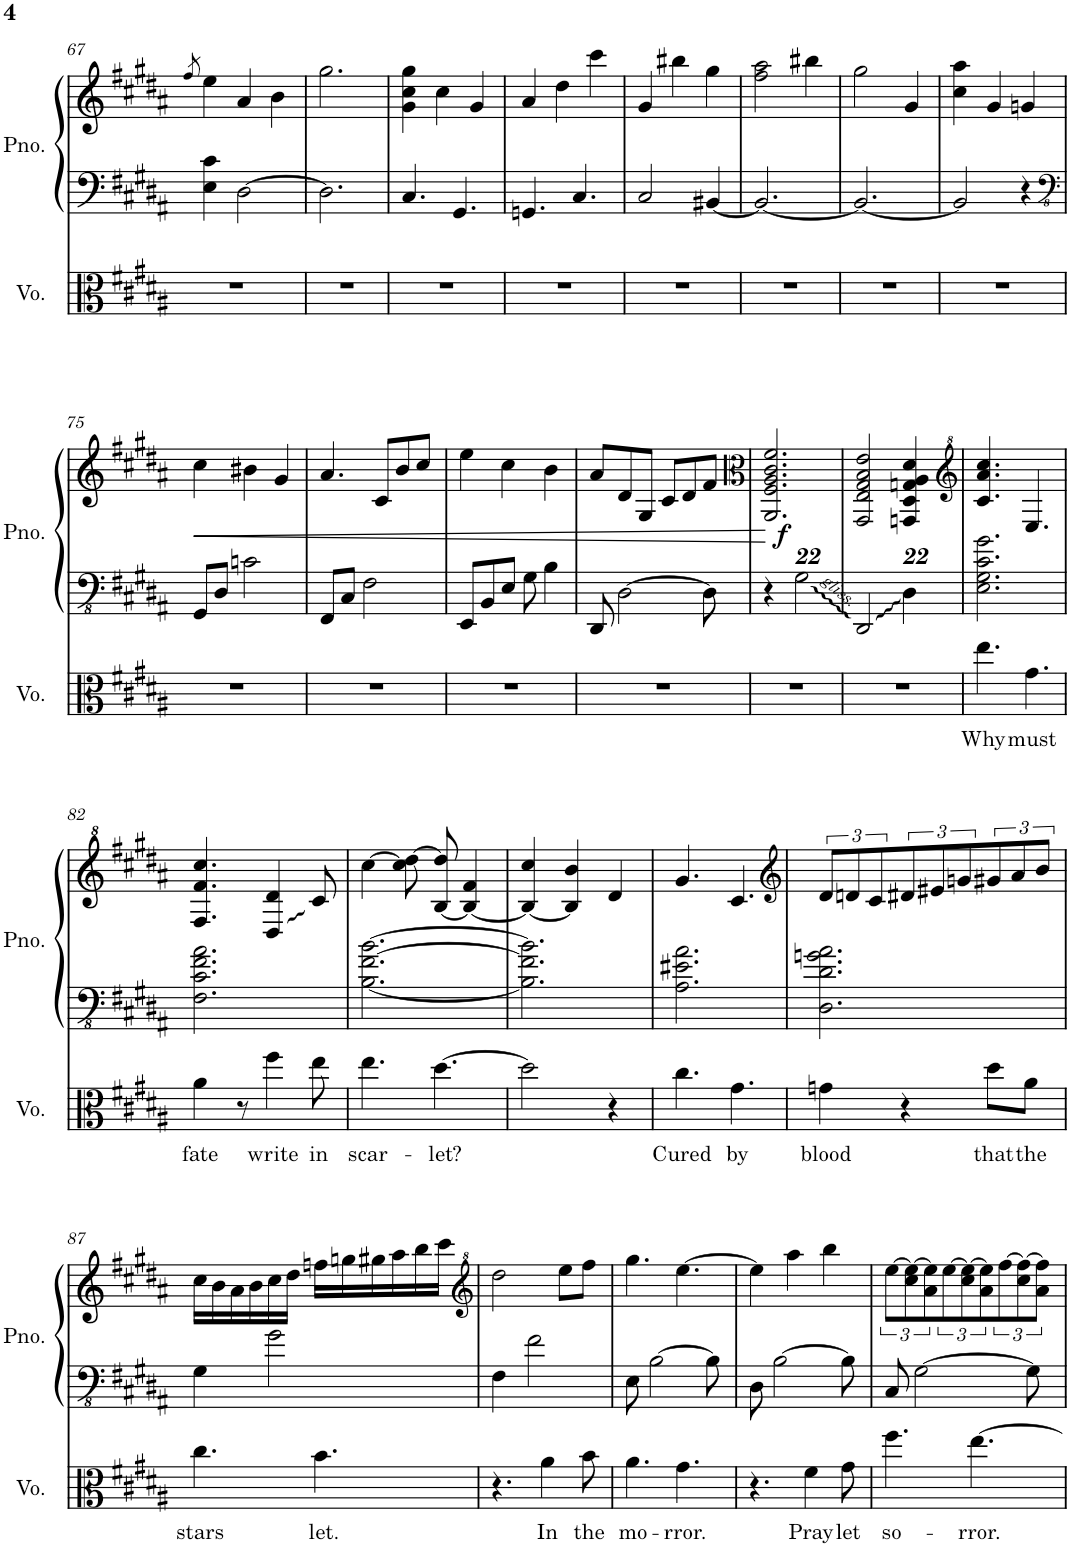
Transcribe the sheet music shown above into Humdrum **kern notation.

**kern	**text	**kern	**kern	**dynam
*part2	*part2	*part1	*part1	*part1
*staff3	*staff3	*staff2	*staff1	*staff1/2
*I"人声	*	*I"钢琴	*	*
!!LO:PB:g=z
*clefC3	*	*clefF4	*clefG2	*
*k[f#c#g#d#a#]	*	*k[f#c#g#d#a#]	*k[f#c#g#d#a#]	*
*M6/8	*	*M6/8	*M6/8	*
=67	=67	=67	=67	=67
.	.	.	8qff#/	.
2.r	.	4E\ 4c#\	4ee\	.
.	.	[2D#\	4a#/	.
.	.	.	4b\	.
=68	=68	=68	=68	=68
2.r	.	2.D#\]	2.gg#\	.
=69	=69	=69	=69	=69
2.r	.	4.C#/	4g#\ 4cc#\ 4gg#\	.
.	.	.	4cc#\	.
.	.	4.GG#/	.	.
.	.	.	4g#/	.
=70	=70	=70	=70	=70
2.r	.	4.GGn/	4a#/	.
.	.	.	4dd#\	.
.	.	4.C#/	.	.
.	.	.	4ccc#\	.
=71	=71	=71	=71	=71
2.r	.	2C#/	4g#/	.
.	.	.	4bb#X\	.
.	.	[4BB#X/	4gg#\	.
=72	=72	=72	=72	=72
2.r	.	2.BB#/_	2ff#\ 2aa#\	.
.	.	.	4bb#X\	.
=73	=73	=73	=73	=73
2.r	.	2.BB#/_	2gg#\	.
.	.	.	4g#/	.
=74	=74	=74	=74	=74
2.r	.	2BB#/]	4cc#\ 4aa#\	.
.	.	.	4g#/	.
.	.	4r	4gn/	.
!!LO:LB:g=z
=75	=75	=75	=75	=75
*	*	*clefFv4	*	*
!	!	!	!	!LO:HP:b
2.r	.	8GGG#/L	4cc#\	<
.	.	8DD#/J	.	.
.	.	2Cn\	4b#X\	.
.	.	.	4g#/	.
=76	=76	=76	=76	=76
2.r	.	8FFF#/L	4.a#/	.
.	.	8CC#/J	.	.
.	.	2FF#\	.	.
.	.	.	8c#/L	.
.	.	.	8b/	.
.	.	.	8cc#/J	.
=77	=77	=77	=77	=77
2.r	.	8EEE/L	4ee\	.
.	.	8BBB/	.	.
.	.	8EE/J	4cc#\	.
.	.	8GG#\	.	.
.	.	4BB\	4b\	.
=78	=78	=78	=78	=78
2.r	.	8DDD#/	8a#/L	.
.	.	[2DD#\	8d#/	.
.	.	.	8G#/J	.
.	.	.	8c#/L	.
.	.	.	8d#/	.
.	.	8DD#\]	8f#/J	.
=79	=79	=79	=79	=79
*	*	*	*clefC3	*
*	*	*	*^	*
2.r	.	4r	2.AA#/ 2.F#/ 2.A#/ 2.c#/ 2.f#/	8ryy	.
!	!	!	!	!	!LO:DY:b
.	.	.	.	2ryy	f
.	.	2GG#\	.	.	.
.	.	.	.	8ryy	.
.	.	.	.	.	[
*	*	*	*v	*v	*
=80	=80	=80	=80	=80
2.r	.	2DDD#/	2GG#/ 2E/ 2G#/ 2B/ 2e/	.
.	.	4DD#\	4GGn/ 4D#/ 4Gn/ 4A#/ 4d#/	.
=81	=81	=81	=81	=81
*	*	*	*clefG^2	*
!	!LO:LY:b	!	!	!
4.ee\	Why	2.EE\ 2.GG#\ 2.C#\ 2.G#\	4.cc#/ 4.aa#/ 4.ccc#/	.
!	!LO:LY:b	!	!	!
4.g#\	must	.	4.e/	.
!!LO:LB:g=z
=82	=82	=82	=82	=82
!	!LO:LY:b	!	!	!
4a#\	fate	2.FF#\ 2.C#\ 2.F#\ 2.A#\	4.f#/ 4.ff#/ 4.ccc#/	.
8r	.	.	.	.
!	!LO:LY:b	!	!	!
4ff#\	write	.	4d#/ 4dd#/	.
!	!LO:LY:b	!	!	!
8ee\	in	.	8cc#/	.
=83	=83	=83	=83	=83
!	!LO:LY:b	!	!	!
4.ee\	scar-	[2.BB\ [2.F#\ [2.B\	[4ccc#\	.
.	.	.	8ccc#\] [8ddd#\	.
!	!LO:LY:b	!	!	!
[4.dd#\	-let?	.	[8b/ 8ddd#/]	.
.	.	.	4b/_ 4ff#/	.
=84	=84	=84	=84	=84
2dd#\]	.	2.BB\] 2.F#\] 2.B\]	4b/_ 4ccc#/	.
.	.	.	4b/] 4bb/	.
4r	.	.	4dd#/	.
=85	=85	=85	=85	=85
!	!LO:LY:b	!	!	!
4.cc#\	Cured	2.AA#\ 2.E#X\ 2.A#\	4.gg#/	.
!	!LO:LY:b	!	!	!
4.g#\	by	.	4.cc#/	.
=86	=86	=86	=86	=86
*	*	*	*clefG2	*
!	!LO:LY:b	!	!	!
4gn\	blood	2.DD#\ 2.D#\ 2.Gn\ 2.A#\	12d#/L	.
.	.	.	12dn/	.
.	.	.	12c#/	.
4r	.	.	12d#X/	.
.	.	.	12e#X/	.
.	.	.	12gn/	.
!	!LO:LY:b	!	!	!
8dd#\L	that	.	12g#X/	.
.	.	.	12a#/	.
!	!LO:LY:b	!	!	!
8a#\J	the	.	.	.
.	.	.	12b/J	.
!!LO:LB:g=z
=87	=87	=87	=87	=87
!	!LO:LY:b	!	!	!
4.cc#\	stars	4GG#\	16cc#\LL	.
.	.	.	16b\	.
.	.	.	16a#\	.
.	.	.	16b\	.
.	.	2G#\	16cc#\	.
.	.	.	16dd#\JJ	.
!	!LO:LY:b	!	!	!
4.b\	let.	.	16ffn\LL	.
.	.	.	16ggn\	.
.	.	.	16gg#X\	.
.	.	.	16aa#\	.
.	.	.	16bb\	.
.	.	.	16ccc#\JJ	.
=88	=88	=88	=88	=88
*	*	*	*clefG^2	*
4.r	.	4FF#\	2ddd#\	.
.	.	2F#\	.	.
!	!LO:LY:b	!	!	!
4a#\	In	.	.	.
.	.	.	8eee\L	.
!	!LO:LY:b	!	!	!
8b\	the	.	8fff#\J	.
=89	=89	=89	=89	=89
!	!LO:LY:b	!	!	!
4.a#\	mo-	8EE\	4.ggg#\	.
.	.	[2BB\	.	.
!	!LO:LY:b	!	!	!
4.g#\	-rror.	.	[4.eee\	.
.	.	8BB\]	.	.
=90	=90	=90	=90	=90
4.r	.	8DD#\	4eee\]	.
.	.	[2BB\	.	.
.	.	.	4aaa#\	.
!	!LO:LY:b	!	!	!
4f#\	Pray	.	.	.
.	.	.	4bbb\	.
!	!LO:LY:b	!	!	!
8g#\	let	8BB\]	.	.
=91	=91	=91	=91	=91
!	!LO:LY:b	!	!	!
4.ff#\	so-	8CC#/	[12eee\L	.
.	.	.	12ccc#\ 12eee\_	.
.	.	[2GG#\	.	.
.	.	.	12aa#\ 12eee\]	.
.	.	.	[12eee\	.
.	.	.	12ccc#\ 12eee\_	.
!	!LO:LY:b	!	!	!
[4.ee\	-rror.	.	.	.
.	.	.	12aa#\ 12eee\]	.
.	.	.	[12fff#\	.
.	.	.	12ccc#\ 12fff#\_	.
.	.	8GG#\]	.	.
.	.	.	12aa#\ 12fff#\]J	.
=	=	=	=	=
*-	*-	*-	*-	*-
